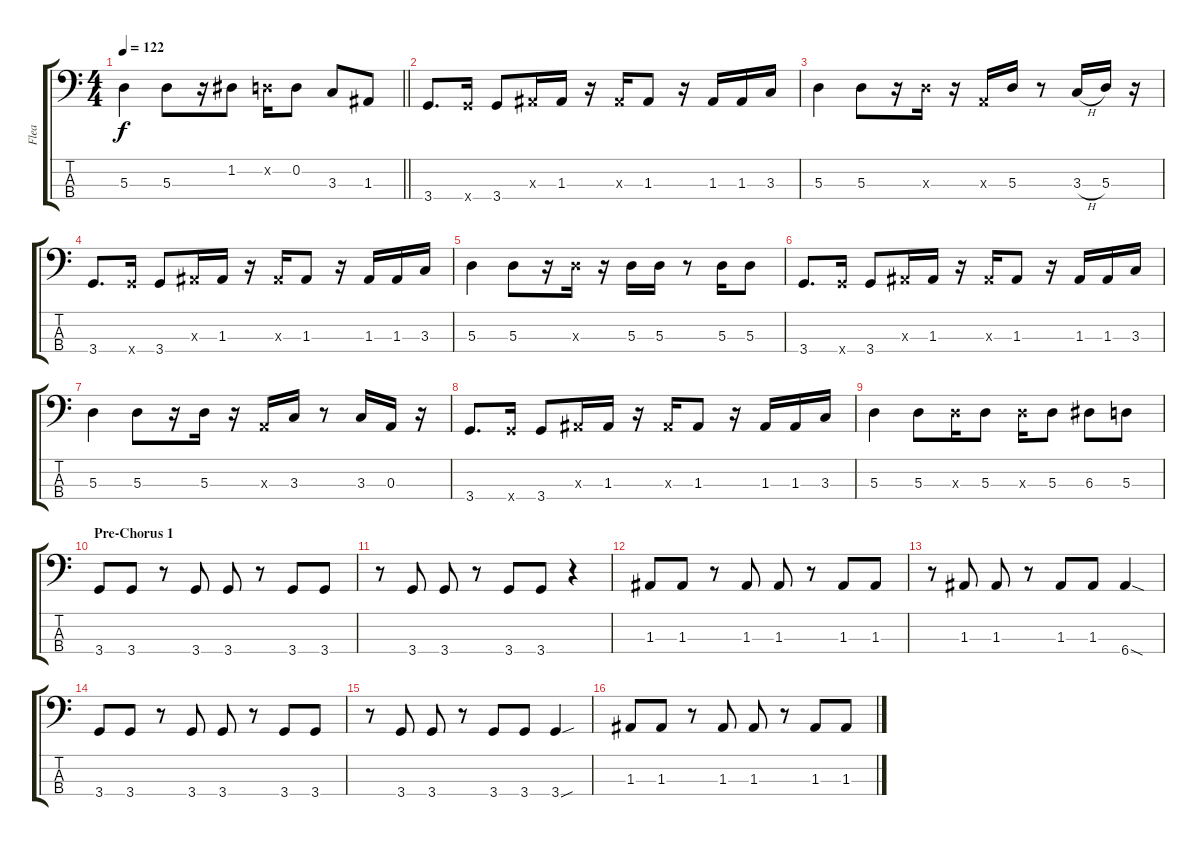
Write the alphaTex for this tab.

\track ("Flea" "Flea") {instrument electricbassfinger}
\staff {score tabs}
\tuning (G2 D2 A1 E1) {hide}
\ts (4 4)
\tempo 122
\clef f4
\barLineRight lightlight
\ks c
5.3.4{dy f} 5.3.8 r.16 1.2.8 0.2{x}.16 0.2.8 3.3.8 1.3.8 |
3.4.8{d} 3.4{x}.16 3.4.8 1.3{x}.16 1.3.16 r.16 1.3{x}.16 1.3.8 r.16 1.3.16 1.3.16 3.3.16 |
5.3.4 5.3.8 r.16 5.3{x}.16 r.16 0.3{x}.16 5.3.16 r.8 3.3{h}.16 5.3.16 r.16 |
3.4.8{d} 3.4{x}.16 3.4.8 1.3{x}.16 1.3.16 r.16 1.3{x}.16 1.3.8 r.16 1.3.16 1.3.16 3.3.16 |
5.3.4 5.3.8 r.16 5.3{x}.16 r.16 5.3.16 5.3.16 r.8 5.3.16 5.3.8 |
3.4.8{d} 3.4{x}.16 3.4.8 1.3{x}.16 1.3.16 r.16 1.3{x}.16 1.3.8 r.16 1.3.16 1.3.16 3.3.16 |
5.3.4 5.3.8 r.16 5.3.16 r.16 0.3{x}.16 3.3.16 r.8 3.3.16 0.3.16 r.16 |
3.4.8{d} 3.4{x}.16 3.4.8 1.3{x}.16 1.3.16 r.16 1.3{x}.16 1.3.8 r.16 1.3.16 1.3.16 3.3.16 |
5.3.4 5.3.8 5.3{x}.16 5.3.8 5.3{x}.16 5.3.8 6.3.8 5.3.8 |
\section ("" "Pre-Chorus 1")
3.4.8 3.4.8 r.8 3.4.8 3.4.8 r.8 3.4.8 3.4.8 |
r.8 3.4.8 3.4.8 r.8 3.4.8 3.4.8 r.4 |
1.3.8 1.3.8 r.8 1.3.8 1.3.8 r.8 1.3.8 1.3.8 |
r.8 1.3.8 1.3.8 r.8 1.3.8 1.3.8 6.4{sod}.4 |
3.4.8 3.4.8 r.8 3.4.8 3.4.8 r.8 3.4.8 3.4.8 |
r.8 3.4.8 3.4.8 r.8 3.4.8 3.4.8 3.4{sou}.4 |
1.3.8 1.3.8 r.8 1.3.8 1.3.8 r.8 1.3.8 1.3.8
